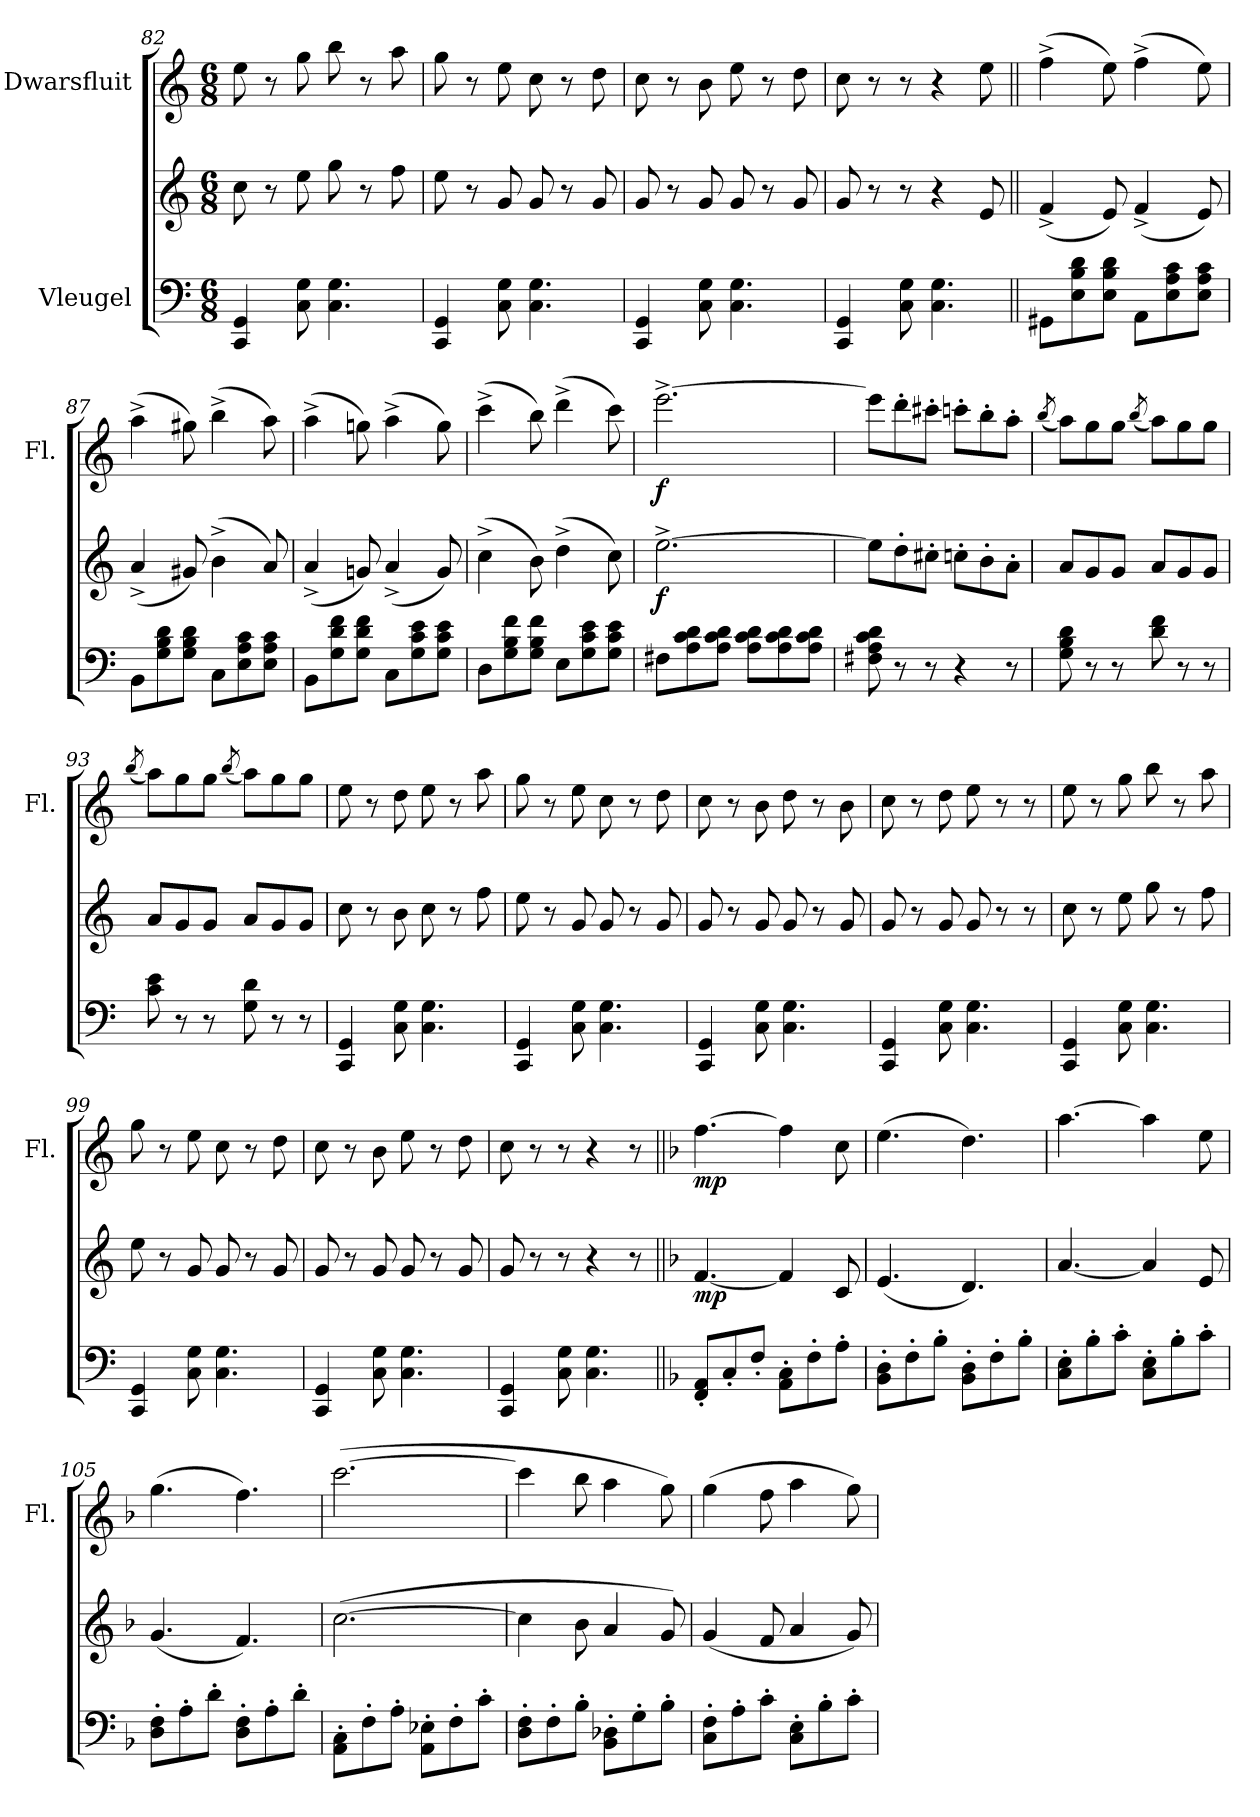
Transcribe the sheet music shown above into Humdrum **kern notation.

**kern	**kern	**dynam	**kern	**dynam
*part2	*part2	*part2	*part1	*part1
*staff3	*staff2	*staff2/3	*staff1	*staff1
*I"Vleugel	*	*	*I"Dwarsfluit	*
*	*	*	*I'Fl.	*
*clefF4	*clefG2	*	*clefG2	*
*k[]	*k[]	*	*k[]	*
*M6/8	*M6/8	*	*M6/8	*
=82	=82	=82	=82	=82
4CC/ 4GG/	8cc\	.	8ee\	.
.	8r	.	8r	.
8C\ 8G\	8ee\	.	8gg\	.
4.C\ 4.G\	8gg\	.	8bb\	.
.	8r	.	8r	.
.	8ff\	.	8aa\	.
!!LO:LB:g=z
=83	=83	=83	=83	=83
4CC/ 4GG/	8ee\	.	8gg\	.
.	8r	.	8r	.
8C\ 8G\	8g/	.	8ee\	.
4.C\ 4.G\	8g/	.	8cc\	.
.	8r	.	8r	.
.	8g/	.	8dd\	.
=84	=84	=84	=84	=84
4CC/ 4GG/	8g/	.	8cc\	.
.	8r	.	8r	.
8C\ 8G\	8g/	.	8b\	.
4.C\ 4.G\	8g/	.	8ee\	.
.	8r	.	8r	.
.	8g/	.	8dd\	.
=85	=85	=85	=85	=85
4CC/ 4GG/	8g/	.	8cc\	.
.	8r	.	8r	.
8C\ 8G\	8r	.	8r	.
4.C\ 4.G\	4r	.	4r	.
.	8e/	.	8ee\	.
=86||	=86||	=86||	=86||	=86||
8GG#X\L	(4f^/	.	(4ff^\	.
8E\ 8B\ 8d\	.	.	.	.
8E\ 8B\ 8d\J	8e/)	.	8ee\)	.
8AA\L	(4f^/	.	(4ff^\	.
8E\ 8A\ 8c\	.	.	.	.
8E\ 8A\ 8c\J	8e/)	.	8ee\)	.
=87	=87	=87	=87	=87
8BB\L	(4a^/	.	(4aa^\	.
8G\ 8B\ 8d\	.	.	.	.
8G\ 8B\ 8d\J	8g#X/)	.	8gg#X\)	.
8C\L	(4b^\	.	(4bb^\	.
8E\ 8A\ 8c\	.	.	.	.
8E\ 8A\ 8c\J	8a/)	.	8aa\)	.
!!LO:LB:g=z
=88	=88	=88	=88	=88
8BB\L	(4a^/	.	(4aa^\	.
8G\ 8d\ 8f\	.	.	.	.
8G\ 8d\ 8f\J	8gn/)	.	8ggn\)	.
8C\L	(4a^/	.	(4aa^\	.
8G\ 8c\ 8e\	.	.	.	.
8G\ 8c\ 8e\J	8g/)	.	8gg\)	.
=89	=89	=89	=89	=89
8D\L	(4cc^\	.	(4ccc^\	.
8G\ 8B\ 8f\	.	.	.	.
8G\ 8B\ 8f\J	8b\)	.	8bb\)	.
8E\L	(4dd^\	.	(4ddd^\	.
8G\ 8c\ 8e\	.	.	.	.
8G\ 8c\ 8e\J	8cc\)	.	8ccc\)	.
=90	=90	=90	=90	=90
!	!	!LO:DY:b	!	!LO:DY:b
8F#X\L	[2.ee^\	f	[2.eee^\	f
8A\ 8c\ 8d\	.	.	.	.
8A\ 8c\ 8d\J	.	.	.	.
8A\ 8c\ 8d\L	.	.	.	.
8A\ 8c\ 8d\	.	.	.	.
8A\ 8c\ 8d\J	.	.	.	.
=91	=91	=91	=91	=91
8F#X\ 8A\ 8c\ 8d\	8ee\L]	.	8eee\L]	.
8r	8dd'\	.	8ddd'\	.
8r	8cc#X'\J	.	8ccc#X'\J	.
4r	8ccn'\L	.	8cccn'\L	.
.	8b'\	.	8bb'\	.
8r	8a'\J	.	8aa'\J	.
!!LO:PB:g=z
=92	=92	=92	=92	=92
.	.	.	(8qbb/	.
8G\ 8B\ 8d\	8a/L	.	8aa\L)	.
8r	8g/	.	8gg\	.
8r	8g/J	.	8gg\J	.
.	.	.	(8qbb/	.
8d\ 8f\	8a/L	.	8aa\L)	.
8r	8g/	.	8gg\	.
8r	8g/J	.	8gg\J	.
=93	=93	=93	=93	=93
.	.	.	(8qbb/	.
8c\ 8e\	8a/L	.	8aa\L)	.
8r	8g/	.	8gg\	.
8r	8g/J	.	8gg\J	.
.	.	.	(8qbb/	.
8G\ 8d\	8a/L	.	8aa\L)	.
8r	8g/	.	8gg\	.
8r	8g/J	.	8gg\J	.
=94	=94	=94	=94	=94
4CC/ 4GG/	8cc\	.	8ee\	.
.	8r	.	8r	.
8C\ 8G\	8b\	.	8dd\	.
4.C\ 4.G\	8cc\	.	8ee\	.
.	8r	.	8r	.
.	8ff\	.	8aa\	.
=95	=95	=95	=95	=95
4CC/ 4GG/	8ee\	.	8gg\	.
.	8r	.	8r	.
8C\ 8G\	8g/	.	8ee\	.
4.C\ 4.G\	8g/	.	8cc\	.
.	8r	.	8r	.
.	8g/	.	8dd\	.
=96	=96	=96	=96	=96
4CC/ 4GG/	8g/	.	8cc\	.
.	8r	.	8r	.
8C\ 8G\	8g/	.	8b\	.
4.C\ 4.G\	8g/	.	8dd\	.
.	8r	.	8r	.
.	8g/	.	8b\	.
!!LO:LB:g=z
=97	=97	=97	=97	=97
4CC/ 4GG/	8g/	.	8cc\	.
.	8r	.	8r	.
8C\ 8G\	8g/	.	8dd\	.
4.C\ 4.G\	8g/	.	8ee\	.
.	8r	.	8r	.
.	8r	.	8r	.
=98	=98	=98	=98	=98
4CC/ 4GG/	8cc\	.	8ee\	.
.	8r	.	8r	.
8C\ 8G\	8ee\	.	8gg\	.
4.C\ 4.G\	8gg\	.	8bb\	.
.	8r	.	8r	.
.	8ff\	.	8aa\	.
=99	=99	=99	=99	=99
4CC/ 4GG/	8ee\	.	8gg\	.
.	8r	.	8r	.
8C\ 8G\	8g/	.	8ee\	.
4.C\ 4.G\	8g/	.	8cc\	.
.	8r	.	8r	.
.	8g/	.	8dd\	.
=100	=100	=100	=100	=100
4CC/ 4GG/	8g/	.	8cc\	.
.	8r	.	8r	.
8C\ 8G\	8g/	.	8b\	.
4.C\ 4.G\	8g/	.	8ee\	.
.	8r	.	8r	.
.	8g/	.	8dd\	.
=101	=101	=101	=101	=101
4CC/ 4GG/	8g/	.	8cc\	.
.	8r	.	8r	.
8C\ 8G\	8r	.	8r	.
4.C\ 4.G\	4r	.	4r	.
.	8r	.	8r	.
!!LO:LB:g=z
=102||	=102||	=102||	=102||	=102||
*k[b-]	*k[b-]	*	*k[b-]	*
!	!	!LO:DY:b	!	!LO:DY:b
8FF/' 8AA/'L	[4.f/	mp	[4.ff\	mp
8C'/	.	.	.	.
8F'/J	.	.	.	.
8AA\' 8C\'L	4f/]	.	4ff\]	.
8F'\	.	.	.	.
8A'\J	8c/	.	8cc\	.
=103	=103	=103	=103	=103
8BB-\' 8D\'L	(4.e/	.	(4.ee\	.
8F'\	.	.	.	.
8B-'\J	.	.	.	.
8BB-\' 8D\'L	4.d/)	.	4.dd\)	.
8F'\	.	.	.	.
8B-'\J	.	.	.	.
=104	=104	=104	=104	=104
8C\' 8E\'L	[4.a/	.	[4.aa\	.
8B-'\	.	.	.	.
8c'\J	.	.	.	.
8C\' 8E\'L	4a/]	.	4aa\]	.
8B-'\	.	.	.	.
8c'\J	8e/	.	8ee\	.
=105	=105	=105	=105	=105
8D\' 8F\'L	(4.g/	.	(4.gg\	.
8A'\	.	.	.	.
8d'\J	.	.	.	.
8D\' 8F\'L	4.f/)	.	4.ff\)	.
8A'\	.	.	.	.
8d'\J	.	.	.	.
=106	=106	=106	=106	=106
8AA\' 8C\'L	([2.cc\	.	([2.ccc\	.
8F'\	.	.	.	.
8A'\J	.	.	.	.
8AA\' 8E-X\'L	.	.	.	.
8F'\	.	.	.	.
8c'\J	.	.	.	.
!!LO:LB:g=z
=107	=107	=107	=107	=107
8D\' 8F\'L	4cc\]	.	4ccc\]	.
8F'\	.	.	.	.
8B-'\J	8b-\	.	8bb-\	.
8BB-\' 8D-X\'L	4a/	.	4aa\	.
8G'\	.	.	.	.
8B-'\J	8g/)	.	8gg\)	.
=108	=108	=108	=108	=108
8C\' 8F\'L	(4g/	.	(4gg\	.
8A'\	.	.	.	.
8c'\J	8f/	.	8ff\	.
8C\' 8E\'L	4a/	.	4aa\	.
8B-'\	.	.	.	.
8c'\J	8g/)	.	8gg\)	.
=	=	=	=	=
*-	*-	*-	*-	*-
